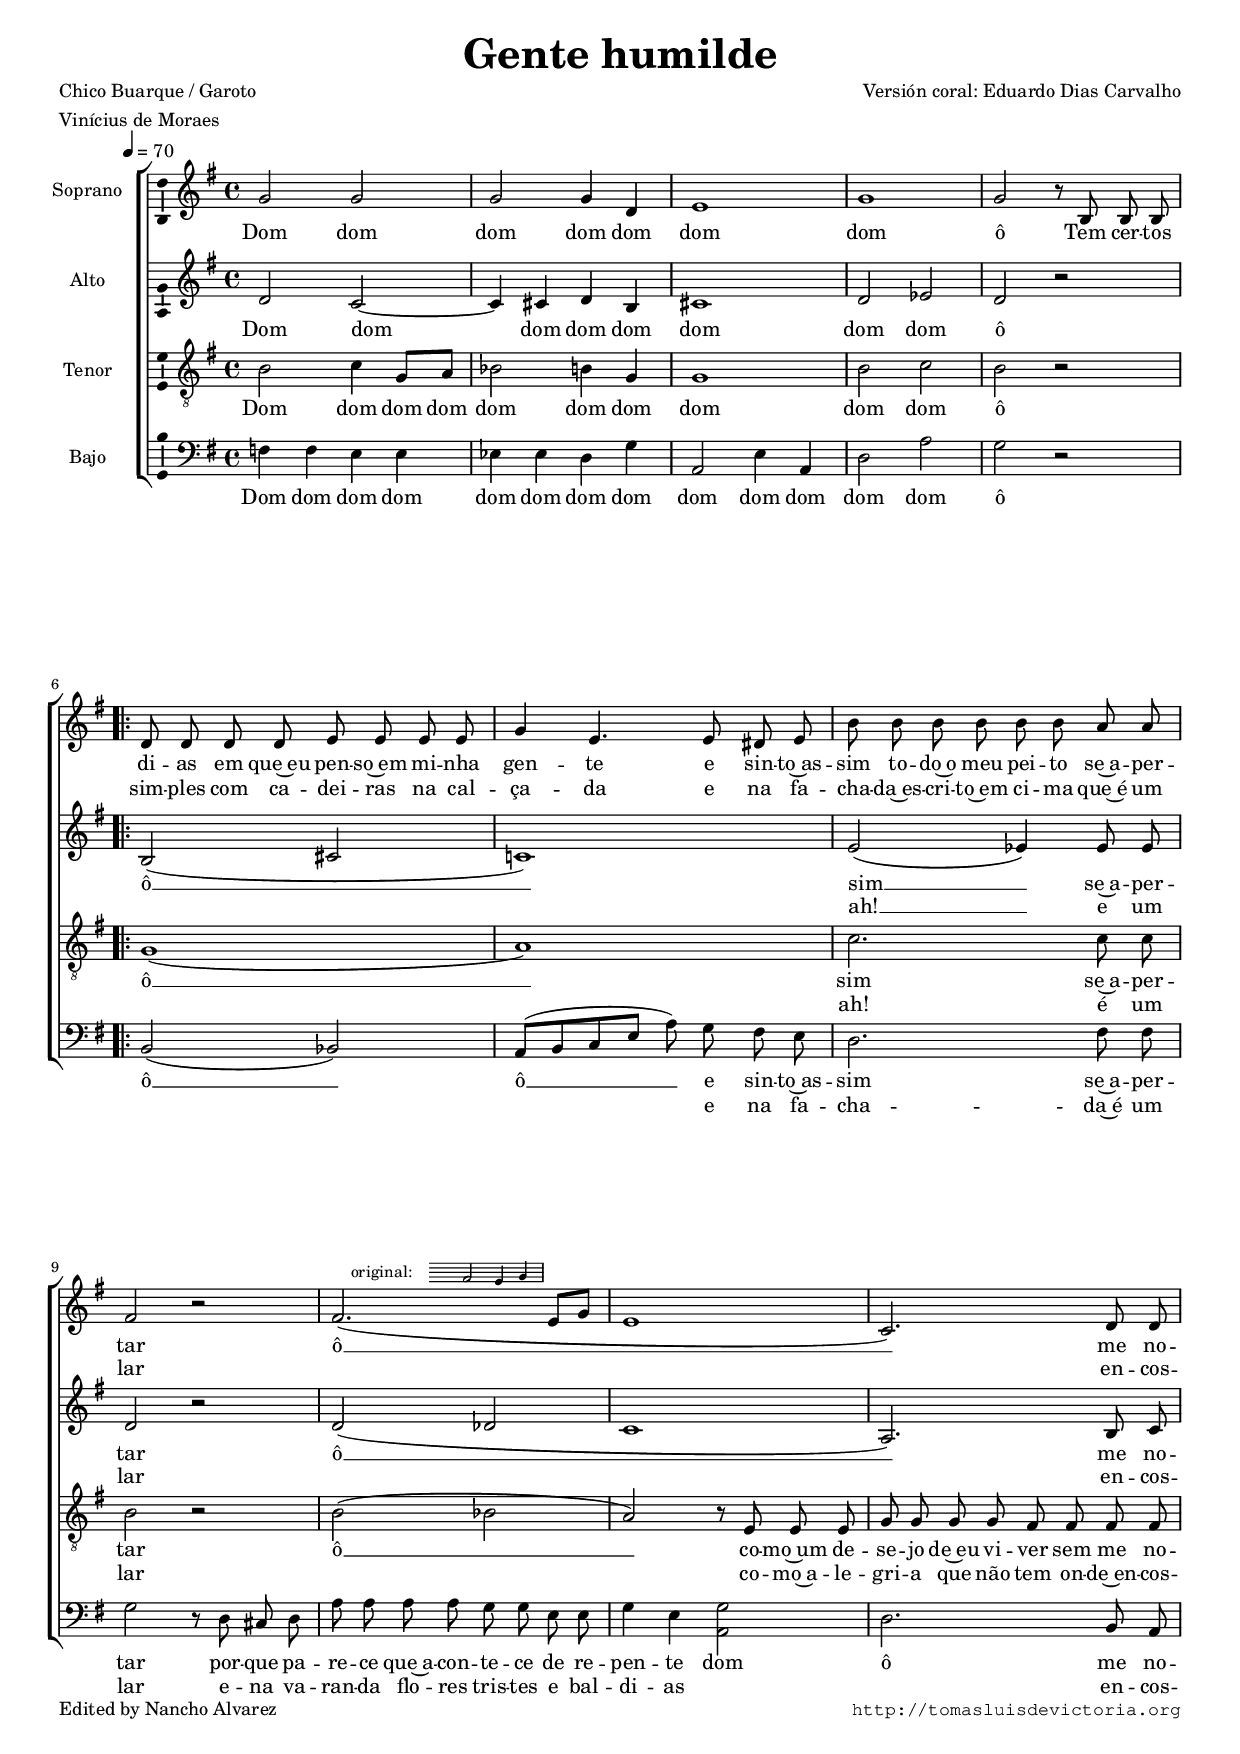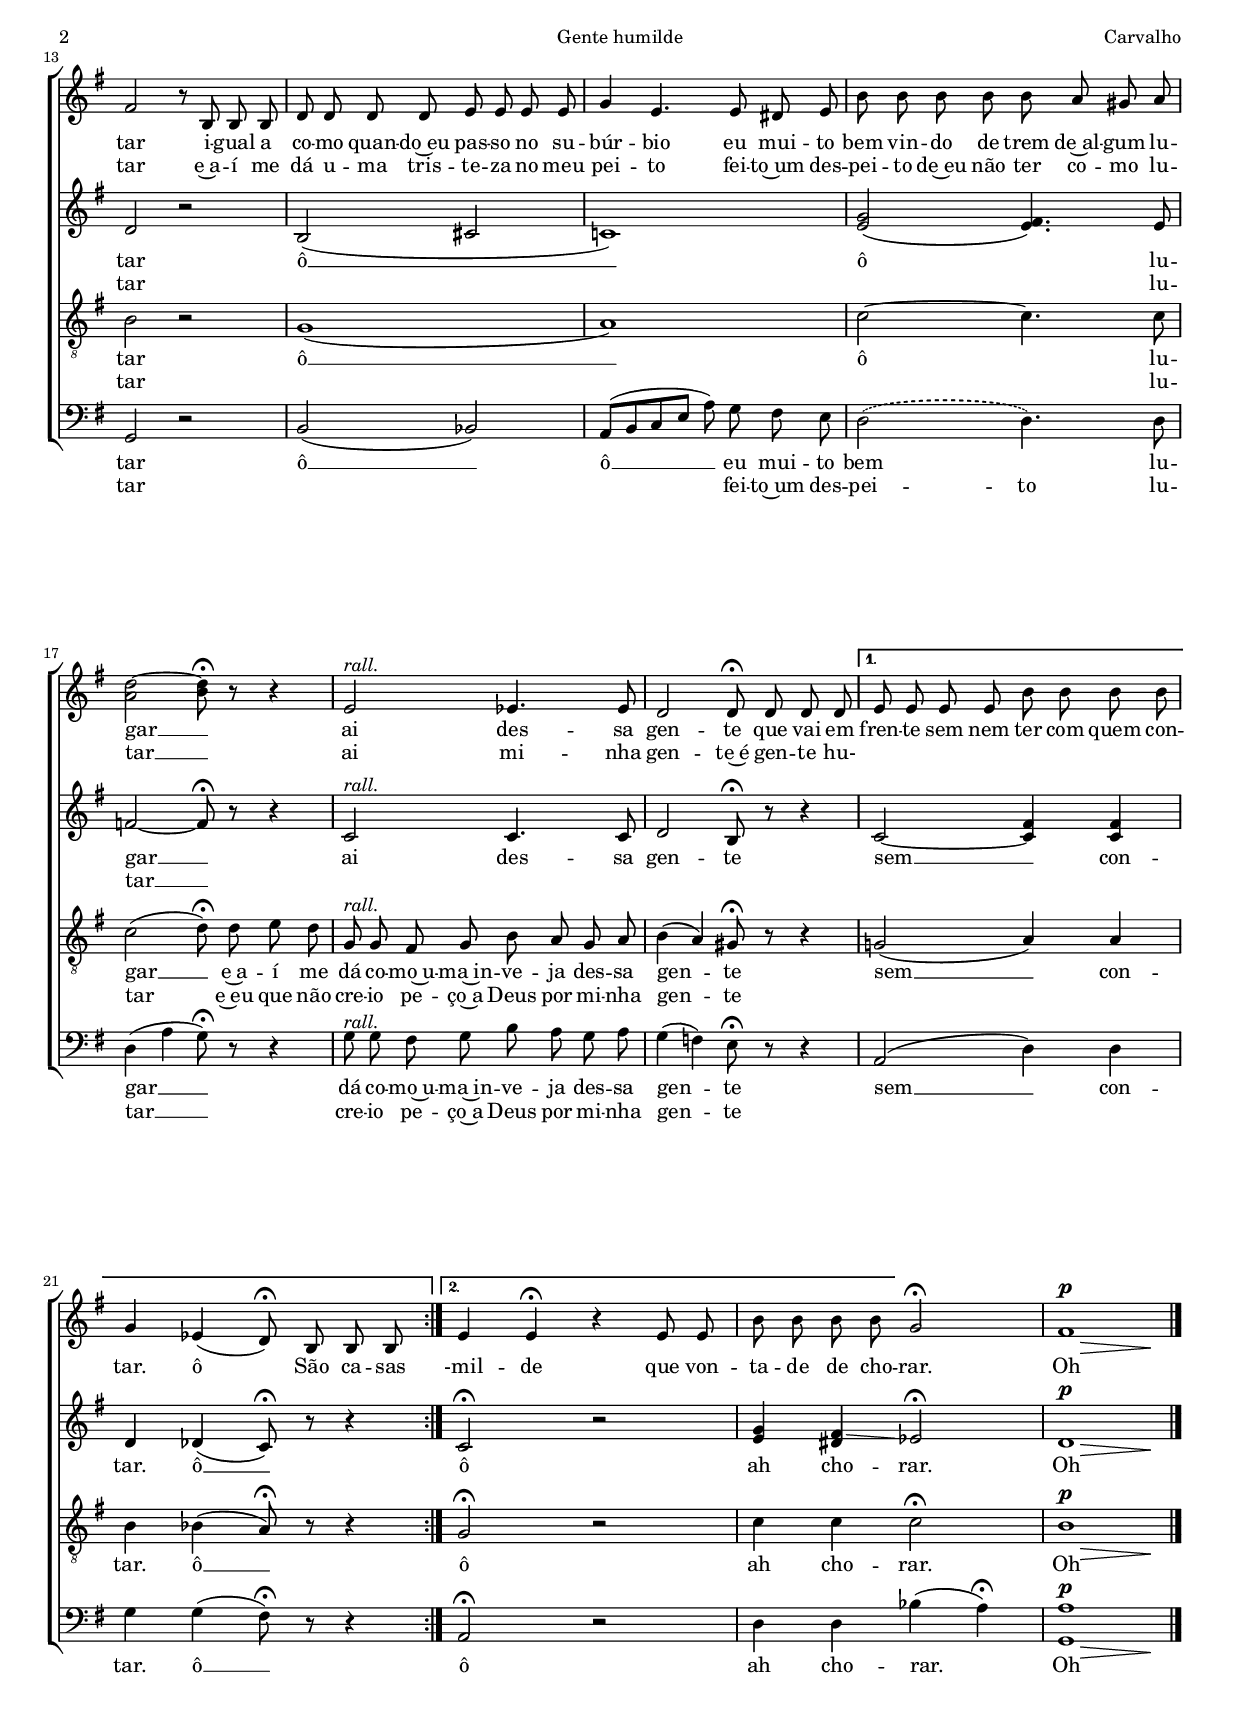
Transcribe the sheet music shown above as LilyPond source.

\version "2.12.2"

#(set-default-paper-size "a4")
#(set-global-staff-size 16)
#(ly:set-option 'point-and-click #f)

ss=\once \set suggestAccidentals = ##t
cresc=\markup{\italic "cresc."}
dim=\markup{\italic "dim."}
rit=\markup{\italic "rit."}
italicas=\override LyricText #'font-shape = #'italic
rectas=\override LyricText #'font-shape = #'upright

osea=\score{{f'2 e'4 g'} \layout {#(layout-set-staff-size 11)
	\context {\Staff 
		\override StaffSymbol #'staff-space = #.8 
		\remove Clef_engraver
		\override TimeSignature #'transparent = ##t
		instrumentName=\markup{\larger \larger "original: "}
	}
}}

htitle="Gente humilde"
hcomposer="Carvalho"

\header {
	title=\markup{\larger \larger \larger "Gente humilde" }
	composer="Versión coral: Eduardo Dias Carvalho"
	poet=\markup{\column{"Chico Buarque / Garoto" "Vinícius de Moraes"}}
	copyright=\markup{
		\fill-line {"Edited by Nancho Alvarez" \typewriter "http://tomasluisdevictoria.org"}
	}
%	tagline=""
}

global={\key g \major \time 4/4 \skip 1*5
	\repeat volta 2 {\skip 1*14}
	\alternative {{\skip 1*2}{\skip 1 \skip 2}}
	\skip 2 \skip 1 \bar "|." }


cantus=\relative c''{
	\override Score.MetronomeMark #'padding = #2
	\override Score.MetronomeMark #'X-offset = #-3
	\tempo 4=70
	g2 g
	g g4 d
	e1
	g
	g2 r8 b, b b
	d8 d d d e e e e
	g4 e4. e8 dis e
	b' b b b b b a a
	fis2 r
	\once \override TextScript #'X-offset = #1
	fis2.(^\markup{\score {\osea}} e8[ g] 
	e1
	c2.) d8 d
	fis2 r8 b, b b
	d d d d e e e e
	g4 e4. e8 dis e
	b' b b b b a gis a
	<d a>2 ~ <d b>8^\fermata r8 r4
	e,2^\markup{\italic "rall."}
	ees4. ees8
	d2 d8^\fermata \noBeam \breathe d d d
	e8 e e e b' b b b
	g4 ees4( d8)^\fermata \noBeam \breathe b b b
	e4 e^\fermata r4 e8 e
	b' b b b g2^\fermata
	<<fis1^\p\> {s4 s s s\!}>>
}

altus=\relative c'{
	d2 c ~
	c4 cis d b
	cis1
	d2 ees
	d r
	b( cis
	c!1)
	e2( ees4) ees8 ees
	d2 r
	d( des
	c1
	a2.) b8 c
	d2 r
	b2( cis 
	c!1) 
	<e g>2( <fis e>4.) e8
	f2 ~ f8^\fermata r r4
	c2^\markup{\italic "rall."}
	c4. c8
	d2 b8^\fermata r r4
	c2 ~ <fis c>4 <fis c>
	d4 des( c8)^\fermata r r4
	c2^\fermata r2
	<e g>4 <fis dis>\glissando
	ees2^\fermata
	<<d1^\p\> {s4 s s s\!}>>
}

tenor=\relative c'{
	b2 c4 g8[ a]
	bes2 b4 g
	g1
	b2 c
	b2 r
	g1(
	a)
	c2. c8 c
	b2 r
	b( bes
	a) r8 e e e
	g g g g fis fis fis fis
	b2 r
	g1(
	a)
	c2 ~ c4. c8
	c2( d8^\fermata) \noBeam \breathe d8 e d
	g,^\markup{\italic "rall."} g fis g b a g a
	b4( a) gis8^\fermata r r4
	g!2( a4) a
	b bes( a8)^\fermata r r4
	g2^\fermata r
	c4 c c2^\fermata
	<<b1^\p\> {s4 s s s\!}>>
}

bassus=\relative c{
	f4 f e e
	ees ees d g
	a,2 e'4 a,
	d2 a'
	g2 r
	b,2( bes)
	a8([ b c e] a) g fis e
	d2. fis8 fis
	g2 r8 d cis d
	a'a a a g g e e
	g4 e <g a,>2
	d2. b8 a
	g2 r
	b2( bes)
	a8([ b c e] a) g fis e
	\phrasingSlurDashed
	d2\(  d4.\) d8
	d4( a' g8)^\fermata r8 r4
	g8^\markup{\italic "rall."} g fis g b a g a
	g4( f) e8^\fermata r r4
	a,2( d4) d
	g4 g( fis8^\fermata) r r4
	a,2^\fermata r
	d4 d bes'( a)^\fermata
	<<<a g,>1^\p\> {s4 s s s\!}>>
}


textocantus=\lyricmode{
Dom dom dom dom dom dom dom ô
Tem cer -- tos di -- as
em que~eu pen -- so~em mi -- nha gen -- te
e sin -- to~as -- sim
to -- do~o meu pei -- to se~a -- per -- tar
ô __
me no -- tar
i -- gual a co -- mo
quan -- do~eu pas -- so no su -- búr -- bio
eu mui -- to bem
vin -- do de trem de~al -- gum lu -- gar __
ai des -- sa gen -- te
que vai em fren -- te
sem nem ter com quem con -- tar.
ô
São ca -- sas
-mil -- de
que von -- ta -- de de cho -- rar. Oh
}
textocantusb=\lyricmode{
_ _ _ _ _ _ _ _ _ _ _ 
sim -- ples
com ca -- dei -- ras na cal -- ça -- da
e na fa -- cha -- da~es -- cri -- to~em ci -- ma que~é um lar
"  "
en -- cos -- tar
e~a -- í me dá u -- ma tris -- te -- za
no meu pei -- to
fei -- to~um des -- pei -- to
de~eu não ter co -- mo lu -- tar __
ai mi -- nha gen -- te~é
gen -- te hu-
}

textoaltus=\lyricmode{
Dom dom dom dom dom dom dom dom ô
ô __
sim __ se~a -- per -- tar
ô __
me no -- tar
ô __ ô
lu -- gar __
ai des -- sa gen -- te
sem __ con -- tar. ô __
ô
ah cho -- rar.
Oh
}
textoaltusb=\lyricmode{
_ _ _ _ _ _ _ _ _ _ 
ah! __
e um lar
"  "
en -- cos -- tar
"  " _
lu -- tar __ "  "
}

textotenor=\lyricmode{
Dom dom dom dom dom dom dom dom dom dom ô
ô __
sim se~a -- per -- tar
ô __ 
co -- mo~um de -- se -- jo de~eu vi -- ver sem me no -- tar
ô __ ô
lu -- gar __ 
e~a -- í me dá
co -- mo~u -- ma~in -- ve -- ja des -- sa gen -- te
sem __ con -- tar. ô __
ô
ah cho -- rar. Oh
}

textotenorb=\lyricmode{
_ _ _ _ _ _ _ _ _ _ _ _ 
ah! é um lar
"  "
co -- mo~a -- le -- gri -- a
que não tem on -- de~en -- cos -- tar
"  " _ 
lu -- tar
e~eu que não cre -- io
pe -- ço~a Deus por mi -- nha gen -- te
}

textobassus=\lyricmode{
Dom dom dom dom dom dom dom dom dom dom dom dom dom ô
ô __
ô __ 
e sin -- to~as -- sim
se~a -- per -- tar
por -- que pa -- re -- ce
que~a -- con -- te -- ce de re -- pen -- te
dom
ô
me no -- tar
ô __
ô __ 
eu mui -- to bem "  "
lu -- gar __
dá
co -- mo~u -- ma~in -- ve -- ja des -- sa gen -- te
sem __ con -- tar. ô __
ô
ah cho -- rar. Oh
}
textobassusb=\lyricmode{
_ _ _ _ _ _ _ _ _ _ _ _ _ _ _ _
e na fa -- cha -- da~é um lar
e -- na va -- ran -- da
flo -- res tris -- tes e bal -- di -- as
"  " _
en -- cos -- tar
"  " _
fei -- to~um des -- pei -- to
lu -- tar __
cre -- io
pe -- ço~a Deus por mi -- nha gen -- te
}



\score {
\new ChoirStaff<<

	\new Staff <<\global
	\new Voice="v1" {
		\set Staff.instrumentName="Soprano " 
		\clef "treble"
		\cantus }
	\new Lyrics \lyricsto "v1" {\textocantus }
	\new Lyrics \lyricsto "v1" {\textocantusb }
	>>

	
	\new Staff << \global
	\new Voice="v2" {
		\set Staff.instrumentName="Alto "
		\clef "treble" 
		\altus}
	\new Lyrics \lyricsto "v2" {\textoaltus }
	\new Lyrics \lyricsto "v2" {\textoaltusb }
	>>

	
	\new Staff <<\global
	\new Voice="v3" {
		\set Staff.instrumentName="Tenor "
		\clef "G_8"
		\tenor }
	\new Lyrics \lyricsto "v3" {\textotenor }
	\new Lyrics \lyricsto "v3" {\textotenorb }
	>>
	

	\new Staff <<\global
	\new Voice="v4" {
		\set Staff.instrumentName="Bajo "
		\clef "bass" 
		\bassus }
	\new Lyrics \lyricsto "v4" {\textobassus }
	\new Lyrics \lyricsto "v4" {\textobassusb }
	>>
	
>>

\layout{ 
	\context {\Lyrics \override VerticalAxisGroup #'minimum-Y-extent = #'(-0.2 . 0) }
	\context {\Score \override BarNumber #'padding = #2 }
	\context {\Lyrics 
		\override LyricText #'font-size = #1.25
		\override LyricHyphen #'minimum-distance = #0.33
	}
	\context {\Voice 
		melismaBusyProperties = #'(slurMelismaBusy tieMelismaBusy) 
		autoBeaming = ##f
	}
	%\context { \RemoveEmptyStaffContext }
	\context {\Staff 
		\consists Ambitus_engraver 
		\override VerticalAxisGroup #'minimum-Y-extent = #'(-4 . 4.6)
		\override Hairpin #'minimum-length = #7
		\override BreathingSign #'transparent = ##t
	}
}

%\midi {}

}


\paper{
	evenHeaderMarkup=\markup  \fill-line { \fromproperty #'page:page-number-string \htitle \hcomposer }
	oddHeaderMarkup= \markup  \fill-line { \on-the-fly #not-first-page \hcomposer \on-the-fly #not-first-page \htitle \on-the-fly #not-first-page \fromproperty #'page:page-number-string }
	%system-count=8
	line-width=19.0\cm
	between-system-padding = 0
	ragged-last-bottom = ##f
	%foot-separation = 4\mm
	head-separation = 2\mm
}
